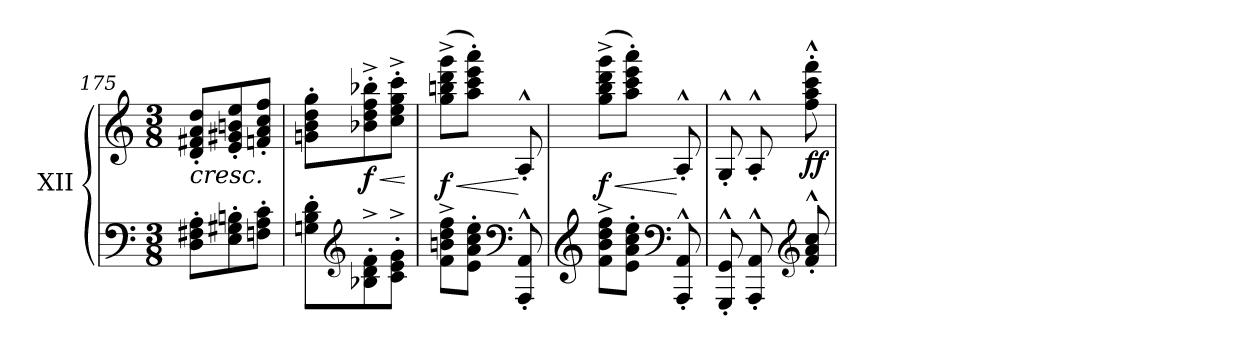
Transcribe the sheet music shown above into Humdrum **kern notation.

**kern	**kern	**dynam
*part1	*part1	*part1
*staff2	*staff1	*staff1/2
*I"XII	*	*
!!LO:LB:g=z
*clefF4	*clefG2	*
*k[]	*k[]	*
*M3/8	*M3/8	*
=175	=175	=175
!	!LO:TX:b:i:t=cresc.	!
8D\'> 8F#X\'> 8A\'>L	8d/' 8f#X/' 8a/' 8dd/'L	.
8E\'> 8G#X\'> 8Bn\'>	8e/' 8g#X/' 8bn/' 8ee/'	.
8Fn\'> 8A\'> 8c\'>J	8fn/' 8a/' 8cc/' 8ff/'J	.
=176	=176	=176
8Gn\'> 8B\'> 8d\'>L	8gn\'> 8b\'> 8dd\'> 8gg\'>L	.
*clefG2	*	*
!	!	!LO:HP:b
!	!	!LO:DY:n=1:b
8B-X\'>^ 8d\'>^ 8f\'>^	8b-X\'^ 8dd\'^ 8ff\'^ 8bb-X\'^	< f
8c\'>^ 8e\'>^ 8g\'>^J	8cc\'^ 8ee\'^ 8gg\'^ 8ccc\'^J	.
.	.	[
=177	=177	=177
!	!	!LO:HP:b
!	!	!LO:DY:n=1:b
8f\^ 8bn\^ 8dd\^ 8ff\^L	(>8gg\^ 8bbn\^ 8ddd\^ 8ggg\^L	< f
8e\'> 8a\'> 8cc\'> 8ee\'>J	8aa\' 8ccc\' 8eee\' 8aaa\'J)	.
*clefF4	*	*
8AAA/'^^ 8AA/'^^	8A'^^/	[
=178	=178	=178
*clefG2	*	*
!	!	!LO:HP:b
!	!	!LO:DY:n=1:b
8f\^ 8b\^ 8dd\^ 8ff\^L	(>8gg\^ 8bb\^ 8ddd\^ 8ggg\^L	< f
8e\'> 8a\'> 8cc\'> 8ee\'>J	8aa\' 8ccc\' 8eee\' 8aaa\'J)	.
*clefF4	*	*
8AAA/'^^ 8AA/'^^	8A'^^/	[
=179	=179	=179
8GGG/'^^ 8GG/'^^	8G'^^/	.
8AAA/'^^ 8AA/'^^	8A'^^/	.
*clefG2	*	*
!	!	!LO:DY:b
8f/'^^ 8a/'^^ 8cc/'^^	8ff\'^^ 8aa\'^^ 8ccc\'^^ 8fff\'^^	ff
=	=	=
*-	*-	*-
